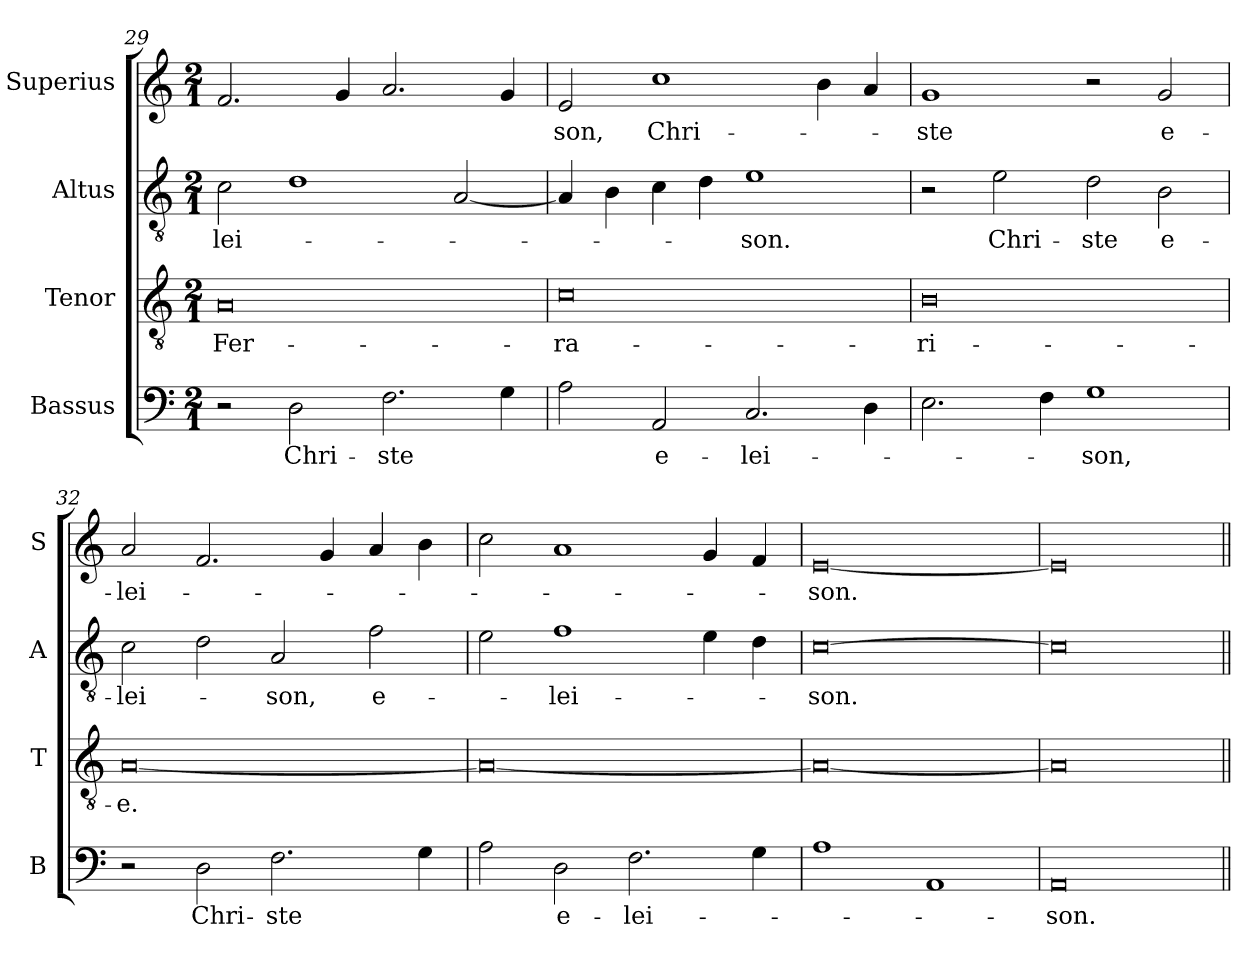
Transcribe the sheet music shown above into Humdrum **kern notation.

**kern	**text	**kern	**text	**kern	**text	**kern	**text
*part4	*part4	*part3	*part3	*part2	*part2	*part1	*part1
*staff4	*staff4	*staff3	*staff3	*staff2	*staff2	*staff1	*staff1
*I"Bassus	*	*I"Tenor	*	*I"Altus	*	*I"Superius	*
*I'B	*	*I'T	*	*I'A	*	*I'S	*
*clefF4	*	*clefGv2	*	*clefGv2	*	*clefG2	*
*k[]	*	*k[]	*	*k[]	*	*k[]	*
*M2/1	*	*M2/1	*	*M2/1	*	*M2/1	*
=29	=29	=29	=29	=29	=29	=29	=29
2r	.	0A	Fer-	2c\	-lei-	2.f/	.
2D\	Chri-	.	.	1d	.	.	.
.	.	.	.	.	.	4g/	.
2.F\	-ste	.	.	.	.	2.a/	.
.	.	.	.	[2A/	.	.	.
4G\	.	.	.	.	.	4g/	.
=30	=30	=30	=30	=30	=30	=30	=30
2A\	.	0c	-ra-	4A/]	.	2e/	-son,
.	.	.	.	4B\	.	.	.
2AA/	e-	.	.	4c\	.	1cc	Chri-
.	.	.	.	4d\	.	.	.
2.C/	-lei-	.	.	1e	-son.	.	.
.	.	.	.	.	.	4b\	.
4D\	.	.	.	.	.	4a/	.
=31	=31	=31	=31	=31	=31	=31	=31
2.E\	.	0B	-ri-	2r	.	1g	-ste
.	.	.	.	2e\	Chri-	.	.
4F\	.	.	.	.	.	.	.
1G	-son,	.	.	2d\	-ste	2r	.
.	.	.	.	2B\	e-	2g/	e-
=32	=32	=32	=32	=32	=32	=32	=32
2r	.	[0A	-e.	2c\	-lei-	2a/	-lei-
2D\	Chri-	.	.	2d\	.	2.f/	.
2.F\	-ste	.	.	2A/	-son,	.	.
.	.	.	.	.	.	4g/	.
.	.	.	.	2f\	e-	4a/	.
4G\	.	.	.	.	.	4b\	.
=33	=33	=33	=33	=33	=33	=33	=33
2A\	.	0A_	.	2e\	.	2cc\	.
2D\	e-	.	.	1f	-lei-	1a	.
2.F\	-lei-	.	.	.	.	.	.
.	.	.	.	4e\	.	4g/	.
4G\	.	.	.	4d\	.	4f/	.
=34	=34	=34	=34	=34	=34	=34	=34
1A	.	0A_	.	[0c	-son.	[0e	-son.
1AA	.	.	.	.	.	.	.
=35	=35	=35	=35	=35	=35	=35	=35
0AA	-son.	0A]	.	0c]	.	0e]	.
=||	=||	=||	=||	=||	=||	=||	=||
*-	*-	*-	*-	*-	*-	*-	*-
